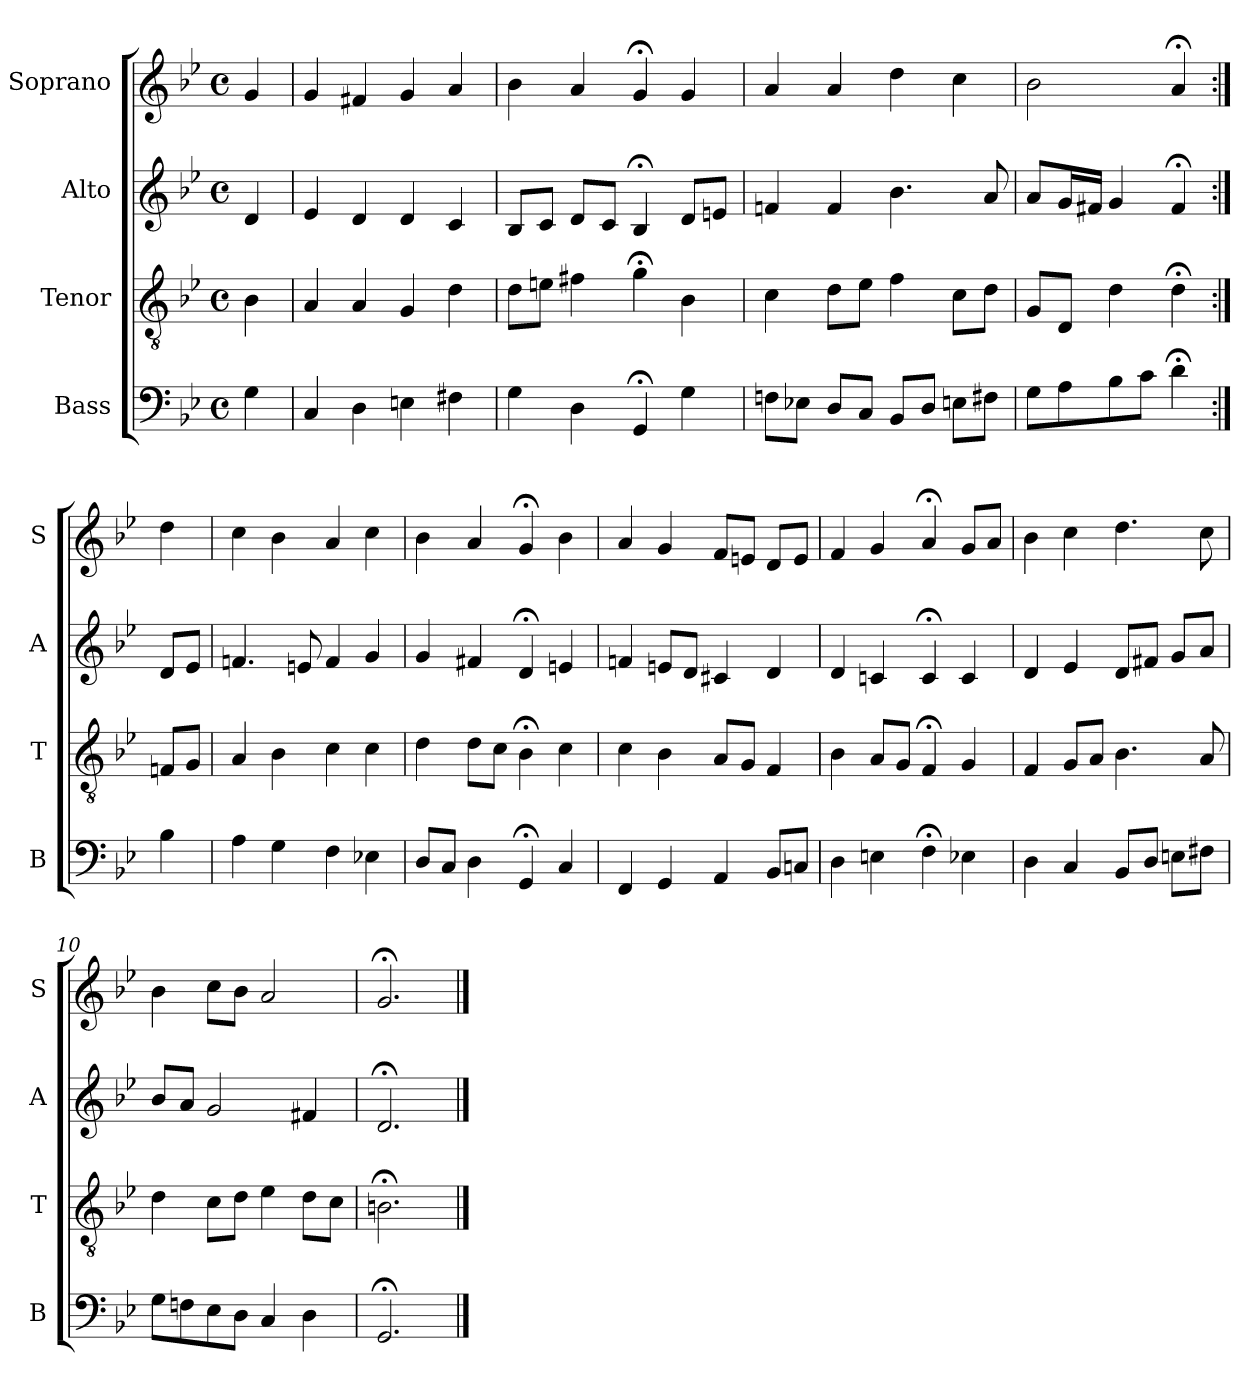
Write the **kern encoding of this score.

**kern	**kern	**kern	**kern
*part4	*part3	*part2	*part1
*staff4	*staff3	*staff2	*staff1
*I"Bass	*I"Tenor	*I"Alto	*I"Soprano
*I'B	*I'T	*I'A	*I'S
*clefF4	*clefGv2	*clefG2	*clefG2
*k[b-e-]	*k[b-e-]	*k[b-e-]	*k[b-e-]
*g:	*g:	*g:	*g:
*M4/4	*M4/4	*M4/4	*M4/4
*met(c)	*met(c)	*met(c)	*met(c)
*MM100	*MM100	*MM100	*MM100
=	=	=	=
4G	4B-	4d	4g
=1	=1	=1	=1
4C	4A	4e-	4g
4D	4A	4d	4f#X
4En	4G	4d	4g
4F#X	4d	4c	4a
=2	=2	=2	=2
4G	8dL	8B-L	4b-
.	8enJ	8cJ	.
4D	4f#X	8dL	4a
.	.	8cJ	.
4GG;<	4g;<	4B-;<	4g;<
4G	4B-	8dL	4g
.	.	8enJ	.
=3	=3	=3	=3
8FnL	4c	4fn	4a
8E-XJ	.	.	.
8DL	8dL	4f	4a
8CJ	8e-J	.	.
8BB-L	4f	4.b-	4dd
8DJ	.	.	.
8EnL	8cL	.	4cc
8F#XJ	8dJ	8a	.
=4	=4	=4	=4
8GL	8GL	8aL	2b-
8A	8DJ	16gL	.
.	.	16f#XJJ	.
8B-	4d	4g	.
8cJ	.	.	.
4d;<	4d;<	4f#;<	4a;<
=:|!	=:|!	=:|!	=:|!
4B-	8FnL	8dL	4dd
.	8GJ	8e-J	.
=5	=5	=5	=5
4A	4A	4.fn	4cc
4G	4B-	.	4b-
.	.	8en	.
4F	4c	4f	4a
4E-X	4c	4g	4cc
=6	=6	=6	=6
8DL	4d	4g	4b-
8CJ	.	.	.
4D	8dL	4f#X	4a
.	8cJ	.	.
4GG;<	4B-;<	4d;<	4g;<
4C	4c	4en	4b-
=7	=7	=7	=7
4FF	4c	4fn	4a
4GG	4B-	8enL	4g
.	.	8dJ	.
4AA	8AL	4c#X	8fL
.	8GJ	.	8enJ
8BB-L	4F	4d	8dL
8CnJ	.	.	8eJ
=8	=8	=8	=8
4D	4B-	4d	4f
4En	8AL	4cn	4g
.	8GJ	.	.
4F;<	4F;<	4c;<	4a;<
4E-X	4G	4c	8gL
.	.	.	8aJ
=9	=9	=9	=9
4D	4F	4d	4b-
4C	8GL	4e-	4cc
.	8AJ	.	.
8BB-L	4.B-	8dL	4.dd
8DJ	.	8f#XJ	.
8EnL	.	8gL	.
8F#XJ	8A	8aJ	8cc
=10	=10	=10	=10
8GL	4di	8b-L	4b-
8Fn	.	8aiJ	.
8E-	8ciL	2gi	8ccL
8DJ	8dJ	.	8b-J
4C	4e-	.	2a
4D	8dL	4f#X	.
.	8cJ	.	.
=11	=11	=11	=11
2.GG;<	2.Bn;<	2.d;<	2.g;<
==	==	==	==
*-	*-	*-	*-
